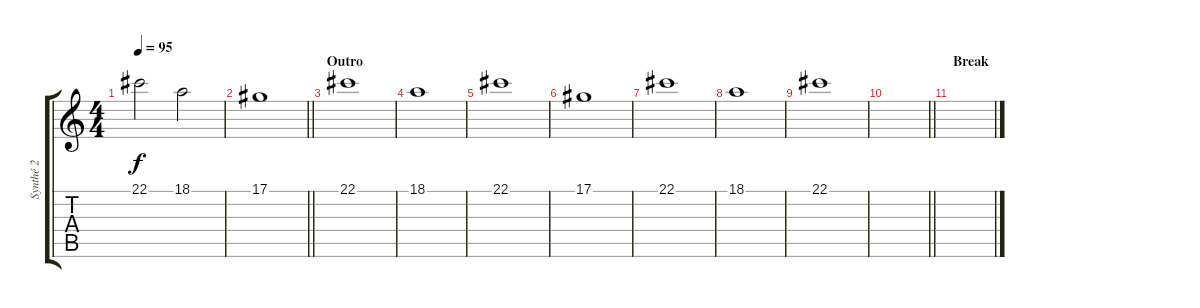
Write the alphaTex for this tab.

\track ("Synthé 2" "Synthé 2") {instrument lead8bassandlead}
\staff {score tabs}
\tuning (Eb4 Bb3 Gb3 Db3 Ab2 Db2) {hide}
\ts (4 4)
\tempo 95
\clef g2
\ks c
22.1.2{dy f} 18.1.2 |
\barLineRight lightlight
17.1.1 |
\section ("" "Outro")
22.1.1 |
18.1.1 |
22.1.1 |
17.1.1 |
22.1.1 |
18.1.1 |
22.1.1 |
\barLineRight lightlight
|
\section ("" "Break")
